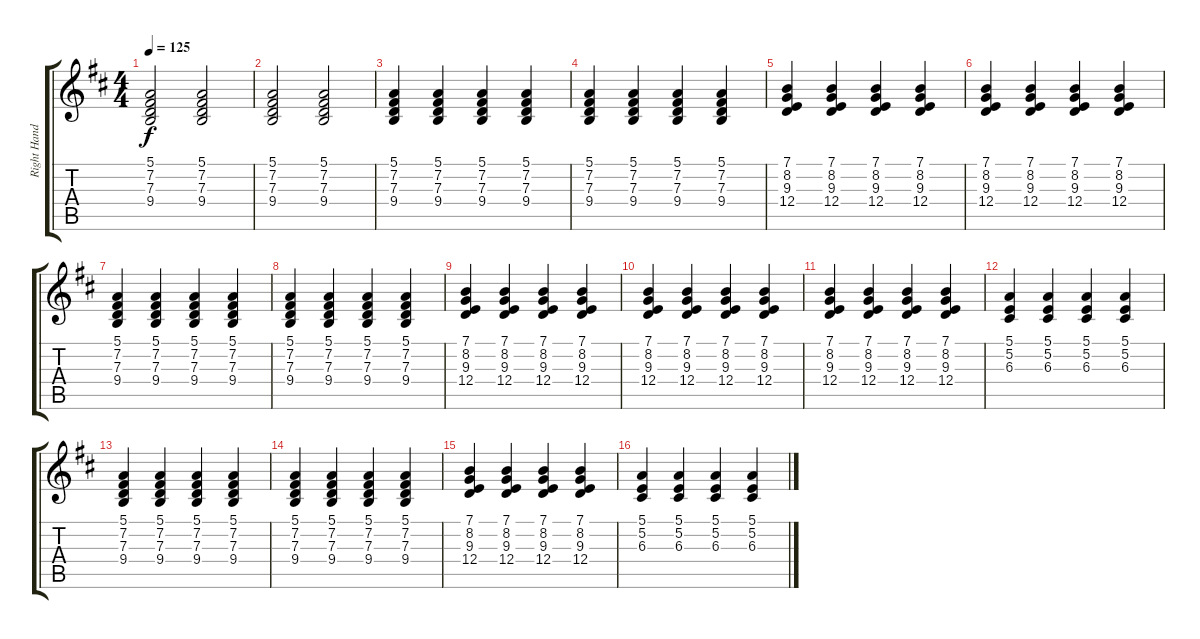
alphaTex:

\track ("Right Hand" "Right Hand") {instrument brightacousticpiano}
\staff {score tabs}
\tuning (E4 B3 G3 D3 A2 E2) {hide}
\ts (4 4)
\tempo 125
\clef g2
\ks d
(5.1 7.2 7.3 9.4).2{dy f instrument brightacousticpiano} (5.1 7.2 7.3 9.4).2 |
(5.1 7.2 7.3 9.4).2 (5.1 7.2 7.3 9.4).2 |
(5.1 7.2 7.3 9.4).4 (5.1 7.2 7.3 9.4).4 (5.1 7.2 7.3 9.4).4 (5.1 7.2 7.3 9.4).4 |
(5.1 7.2 7.3 9.4).4 (5.1 7.2 7.3 9.4).4 (5.1 7.2 7.3 9.4).4 (5.1 7.2 7.3 9.4).4 |
(7.1 8.2 9.3 12.4).4 (7.1 8.2 9.3 12.4).4 (7.1 8.2 9.3 12.4).4 (7.1 8.2 9.3 12.4).4 |
(7.1 8.2 9.3 12.4).4 (7.1 8.2 9.3 12.4).4 (7.1 8.2 9.3 12.4).4 (7.1 8.2 9.3 12.4).4 |
(5.1 7.2 7.3 9.4).4 (5.1 7.2 7.3 9.4).4 (5.1 7.2 7.3 9.4).4 (5.1 7.2 7.3 9.4).4 |
(5.1 7.2 7.3 9.4).4 (5.1 7.2 7.3 9.4).4 (5.1 7.2 7.3 9.4).4 (5.1 7.2 7.3 9.4).4 |
(7.1 8.2 9.3 12.4).4 (7.1 8.2 9.3 12.4).4 (7.1 8.2 9.3 12.4).4 (7.1 8.2 9.3 12.4).4 |
(7.1 8.2 9.3 12.4).4 (7.1 8.2 9.3 12.4).4 (7.1 8.2 9.3 12.4).4 (7.1 8.2 9.3 12.4).4 |
(7.1 8.2 9.3 12.4).4 (7.1 8.2 9.3 12.4).4 (7.1 8.2 9.3 12.4).4 (7.1 8.2 9.3 12.4).4 |
(5.1 5.2 6.3).4 (5.1 5.2 6.3).4 (5.1 5.2 6.3).4 (5.1 5.2 6.3).4 |
(5.1 7.2 7.3 9.4).4 (5.1 7.2 7.3 9.4).4 (5.1 7.2 7.3 9.4).4 (5.1 7.2 7.3 9.4).4 |
(5.1 7.2 7.3 9.4).4 (5.1 7.2 7.3 9.4).4 (5.1 7.2 7.3 9.4).4 (5.1 7.2 7.3 9.4).4 |
(7.1 8.2 9.3 12.4).4 (7.1 8.2 9.3 12.4).4 (7.1 8.2 9.3 12.4).4 (7.1 8.2 9.3 12.4).4 |
(5.1 5.2 6.3).4 (5.1 5.2 6.3).4 (5.1 5.2 6.3).4 (5.1 5.2 6.3).4
